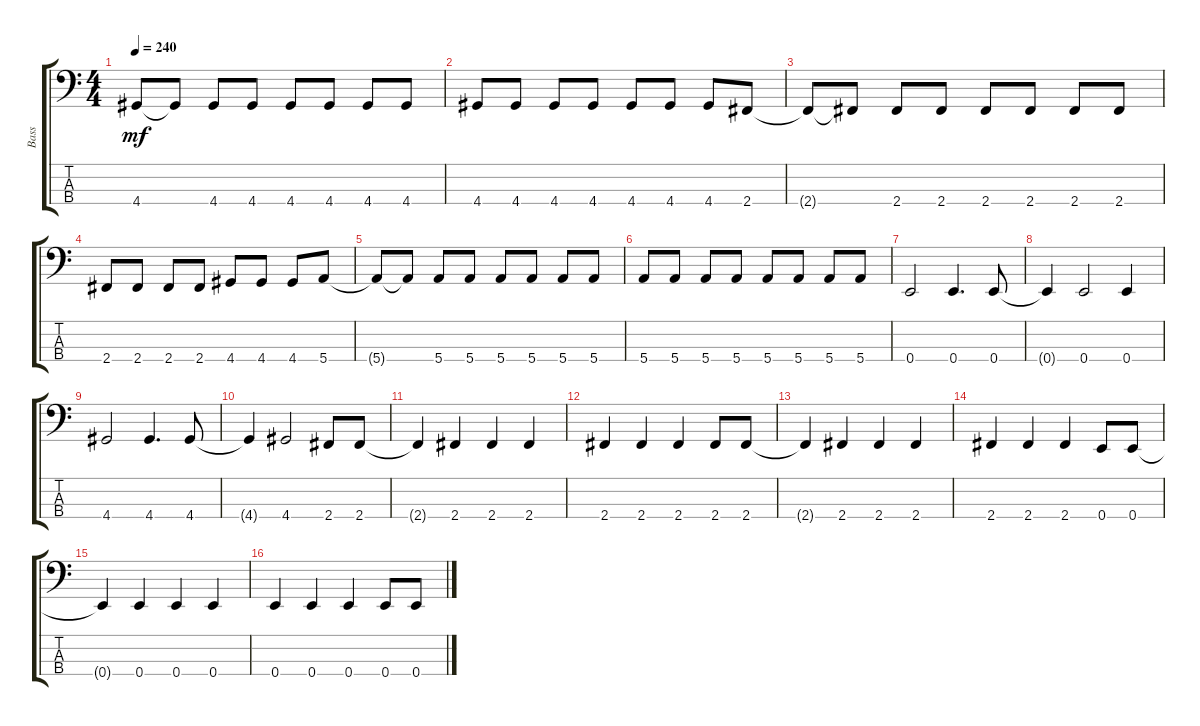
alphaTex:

\track ("Bass" "Bass") {instrument electricbassfinger}
\staff {score tabs}
\tuning (G2 D2 A1 E1) {hide}
\ts (4 4)
\tempo 240
\clef f4
\ks c
4.4{t}.8{dy mf} 4.4{t}.8 4.4.8 4.4.8 4.4.8 4.4.8 4.4.8 4.4.8 |
4.4.8 4.4.8 4.4.8 4.4.8 4.4.8 4.4.8 4.4.8 2.4.8 |
2.4{t}.8 2.4{t}.8 2.4.8 2.4.8 2.4.8 2.4.8 2.4.8 2.4.8 |
2.4.8 2.4.8 2.4.8 2.4.8 4.4.8 4.4.8 4.4.8 5.4.8 |
5.4{t}.8 5.4{t}.8 5.4.8 5.4.8 5.4.8 5.4.8 5.4.8 5.4.8 |
5.4.8 5.4.8 5.4.8 5.4.8 5.4.8 5.4.8 5.4.8 5.4.8 |
0.4.2 0.4.4{d} 0.4.8 |
0.4{t}.4 0.4.2 0.4.4 |
4.4.2 4.4.4{d} 4.4.8 |
4.4{t}.4 4.4.2 2.4.8 2.4.8 |
2.4{t}.4 2.4.4 2.4.4 2.4.4 |
2.4.4 2.4.4 2.4.4 2.4.8 2.4.8 |
2.4{t}.4 2.4.4 2.4.4 2.4.4 |
2.4.4 2.4.4 2.4.4 0.4.8 0.4.8 |
0.4{t}.4 0.4.4 0.4.4 0.4.4 |
0.4.4 0.4.4 0.4.4 0.4.8 0.4.8
